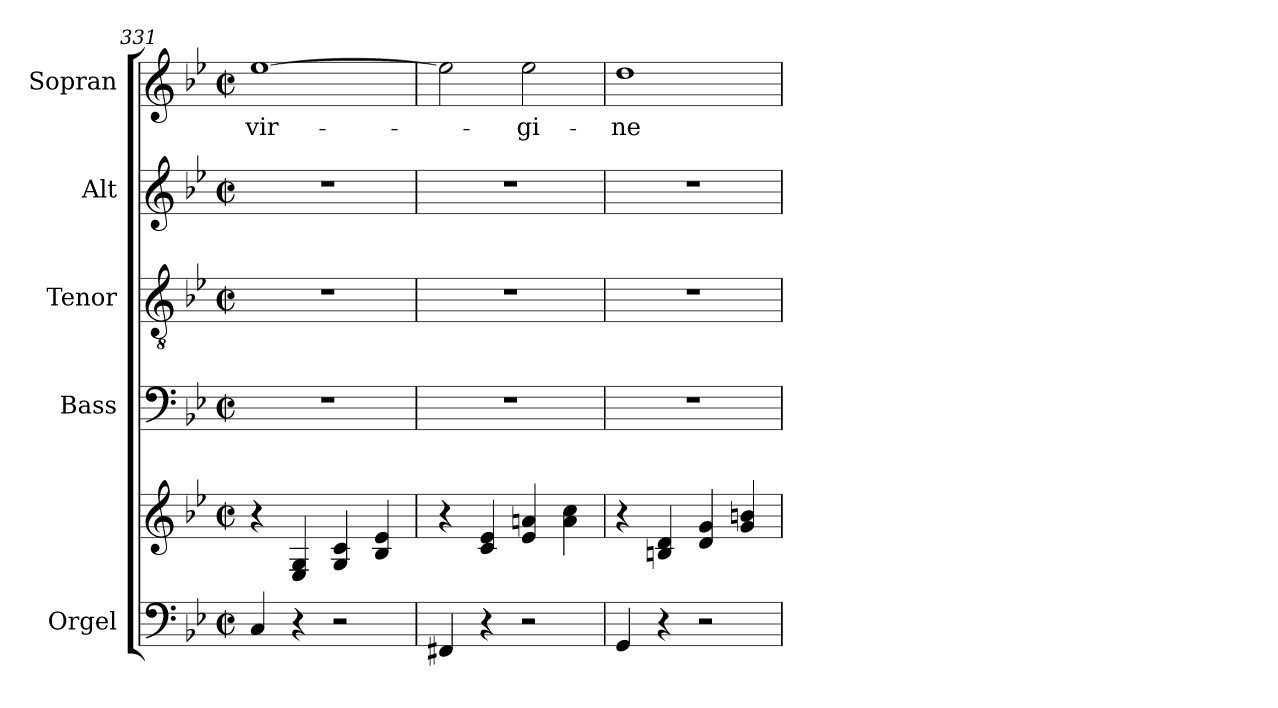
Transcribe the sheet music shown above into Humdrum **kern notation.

**kern	**kern	**kern	**kern	**kern	**kern	**text
*part5	*part5	*part4	*part3	*part2	*part1	*part1
*staff6	*staff5	*staff4	*staff3	*staff2	*staff1	*staff1
*I"Orgel	*	*I"Bass	*I"Tenor	*I"Alt	*I"Sopran	*
*I'Org.	*	*I'B.	*I'T.	*I'A.	*I'S.	*
*clefF4	*clefG2	*clefF4	*clefGv2	*clefG2	*clefG2	*
*k[b-e-]	*k[b-e-]	*k[b-e-]	*k[b-e-]	*k[b-e-]	*k[b-e-]	*
*B-:	*B-:	*B-:	*B-:	*B-:	*B-:	*
*M2/2	*M2/2	*M2/2	*M2/2	*M2/2	*M2/2	*
*met(c|)	*met(c|)	*met(c|)	*met(c|)	*met(c|)	*met(c|)	*
=331	=331	=331	=331	=331	=331	=331
!	!	!	!	!	!	!LO:LY:b
4C/	4r	1r	1r	1r	[1ee-	vir-
4r	4E-/ 4G/	.	.	.	.	.
2r	4G/ 4c/	.	.	.	.	.
.	4B-/ 4e-/	.	.	.	.	.
=332	=332	=332	=332	=332	=332	=332
4FF#X/	4r	1r	1r	1r	2ee-\]	.
4r	4c/ 4e-/	.	.	.	.	.
!	!	!	!	!	!	!LO:LY:b
2r	4e-/ 4an/	.	.	.	2ee-\	-gi-
.	4a\ 4cc\	.	.	.	.	.
=333	=333	=333	=333	=333	=333	=333
!	!	!	!	!	!	!LO:LY:b
4GG/	4r	1r	1r	1r	1dd	-ne
4r	4Bn/ 4d/	.	.	.	.	.
2r	4d/ 4g/	.	.	.	.	.
.	4g/ 4bn/	.	.	.	.	.
=	=	=	=	=	=	=
*-	*-	*-	*-	*-	*-	*-
